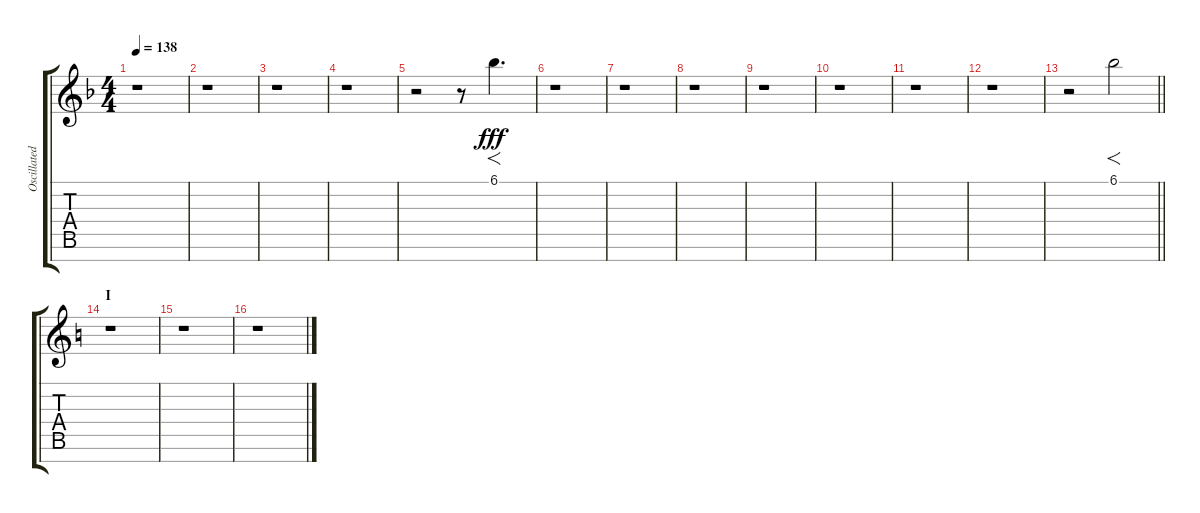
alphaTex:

\track ("Oscillated Synth." "Oscillated") {instrument pad6metallic}
\staff {score tabs}
\tuning (E5 B4 G4 D4 A3 E3 B2) {hide}
\ts (4 4)
\tempo 138
\clef g2
\ks f
r.1{dy fff} |
r.1 |
r.1 |
r.1 |
r.2 r.8 6.1.4{f d} |
r.1 |
r.1 |
r.1 |
r.1 |
r.1 |
r.1 |
r.1 |
\barLineRight lightlight
r.2 6.1.2{f} |
\section ("" "I")
\ks c
r.1 |
r.1 |
r.1
